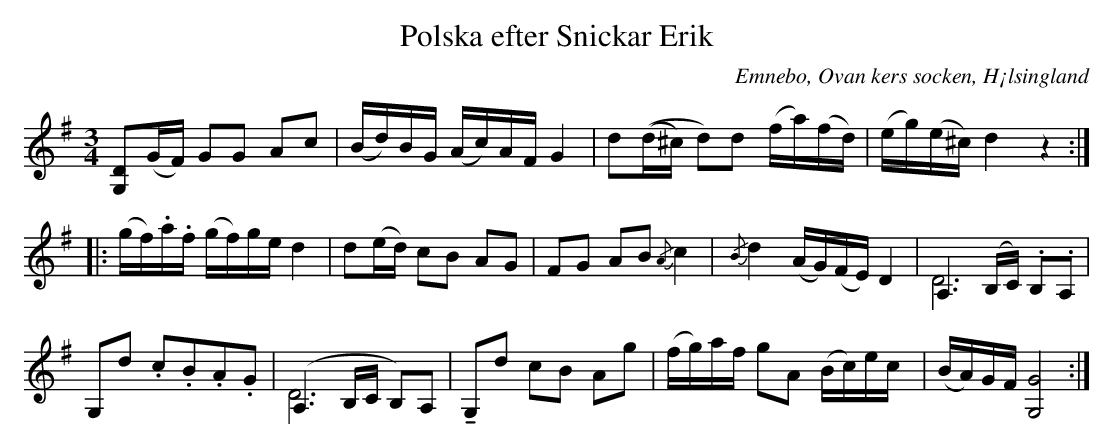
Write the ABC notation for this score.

X:1
T: Polska efter Snickar Erik
O: Emnebo, Ovan kers socken, H¡lsingland
M: 3/4
L: 1/16
K: G
[G,2D2](GF) G2G2 A2c2 | (Bd)BG (Ac)AF G4 | d2((d^c) d2)d2 (fa)(fd) | (eg)(e^c) d4 z4 ::
(gf).a.f (gf)ge d4 | d2(ed) c2B2 A2G2 | F2G2 A2B2 {/A}c4 | {/B}d4 (AG)(FE) D4 | A,6(B,C) .B,2.A,2 |
G,2d2 .c2.B2.A2.G2 | (A,6B,C B,2)A,2 | !tenuto!G,2d2 c2B2 A2g2 | (fg)af g2A2 (Bc)ec | (BA)GF [GG,]8 :|
V:2 merge
Z4 :: Z4 | D12 | Z | D12 | Z2 :|
